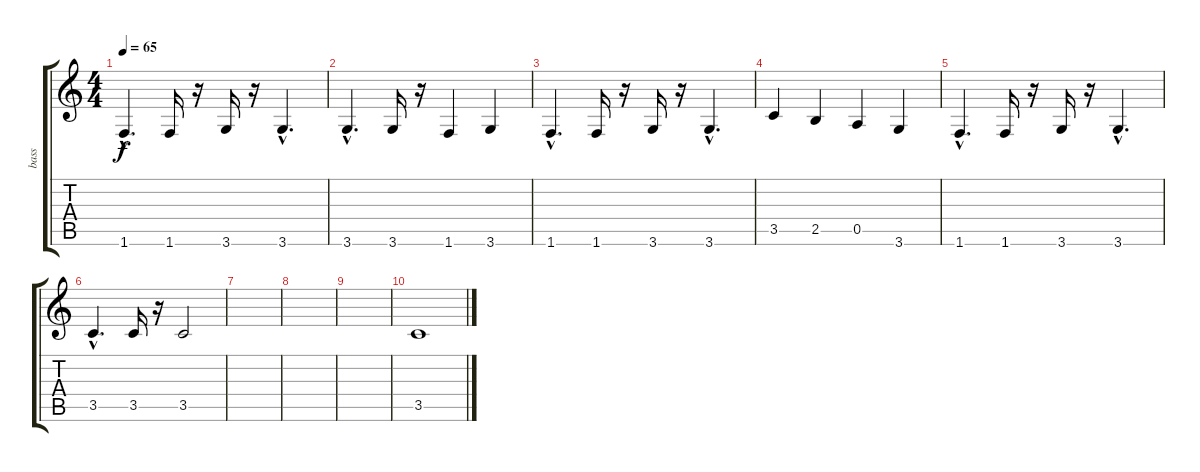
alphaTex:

\track ("bass" "bass") {instrument electricbassfinger}
\staff {score tabs}
\tuning (E4 B3 G3 D3 A2 E2) {hide}
\ts (4 4)
\tempo 65
\clef g2
\ks c
1.6{hac}.4{d dy f} 1.6.16 r.16 3.6.16 r.16 3.6{hac}.4{d} |
3.6{hac}.4{d} 3.6.16 r.16 1.6.4 3.6.4 |
1.6{hac}.4{d} 1.6.16 r.16 3.6.16 r.16 3.6{hac}.4{d} |
3.5.4 2.5.4 0.5.4 3.6.4 |
1.6{hac}.4{d} 1.6.16 r.16 3.6.16 r.16 3.6{hac}.4{d} |
3.5{hac}.4{d} 3.5.16 r.16 3.5.2 |
|
|
|
3.5.1
